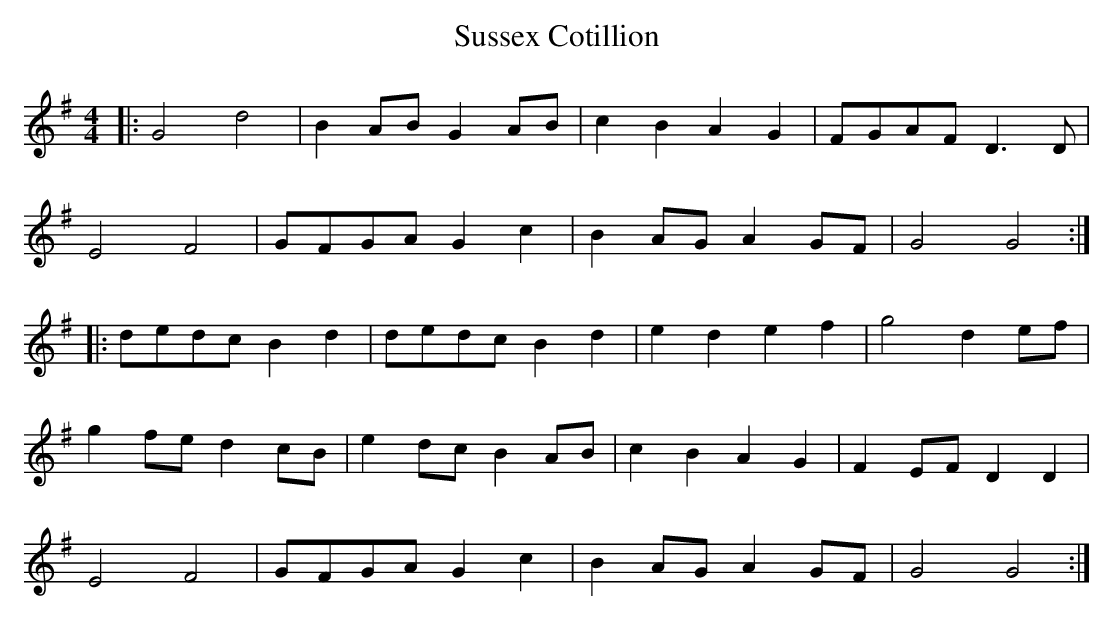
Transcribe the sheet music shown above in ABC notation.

X:1
T: Sussex Cotillion
M: 4/4
L: 1/8
K: G
|:\
G4 d4 | B2AB G2AB | c2B2 A2G2 | FGAF D3D |
E4 F4 | GFGA G2c2 | B2AG A2GF | G4 G4 :|
|:\
dedc B2d2 | dedc B2d2 | e2d2 e2f2 | g4 d2ef |
g2fe d2cB | e2dc B2AB | c2B2 A2G2 | F2EF D2D2 |
E4 F4 | GFGA G2c2 | B2AG A2GF | G4 G4 :|
